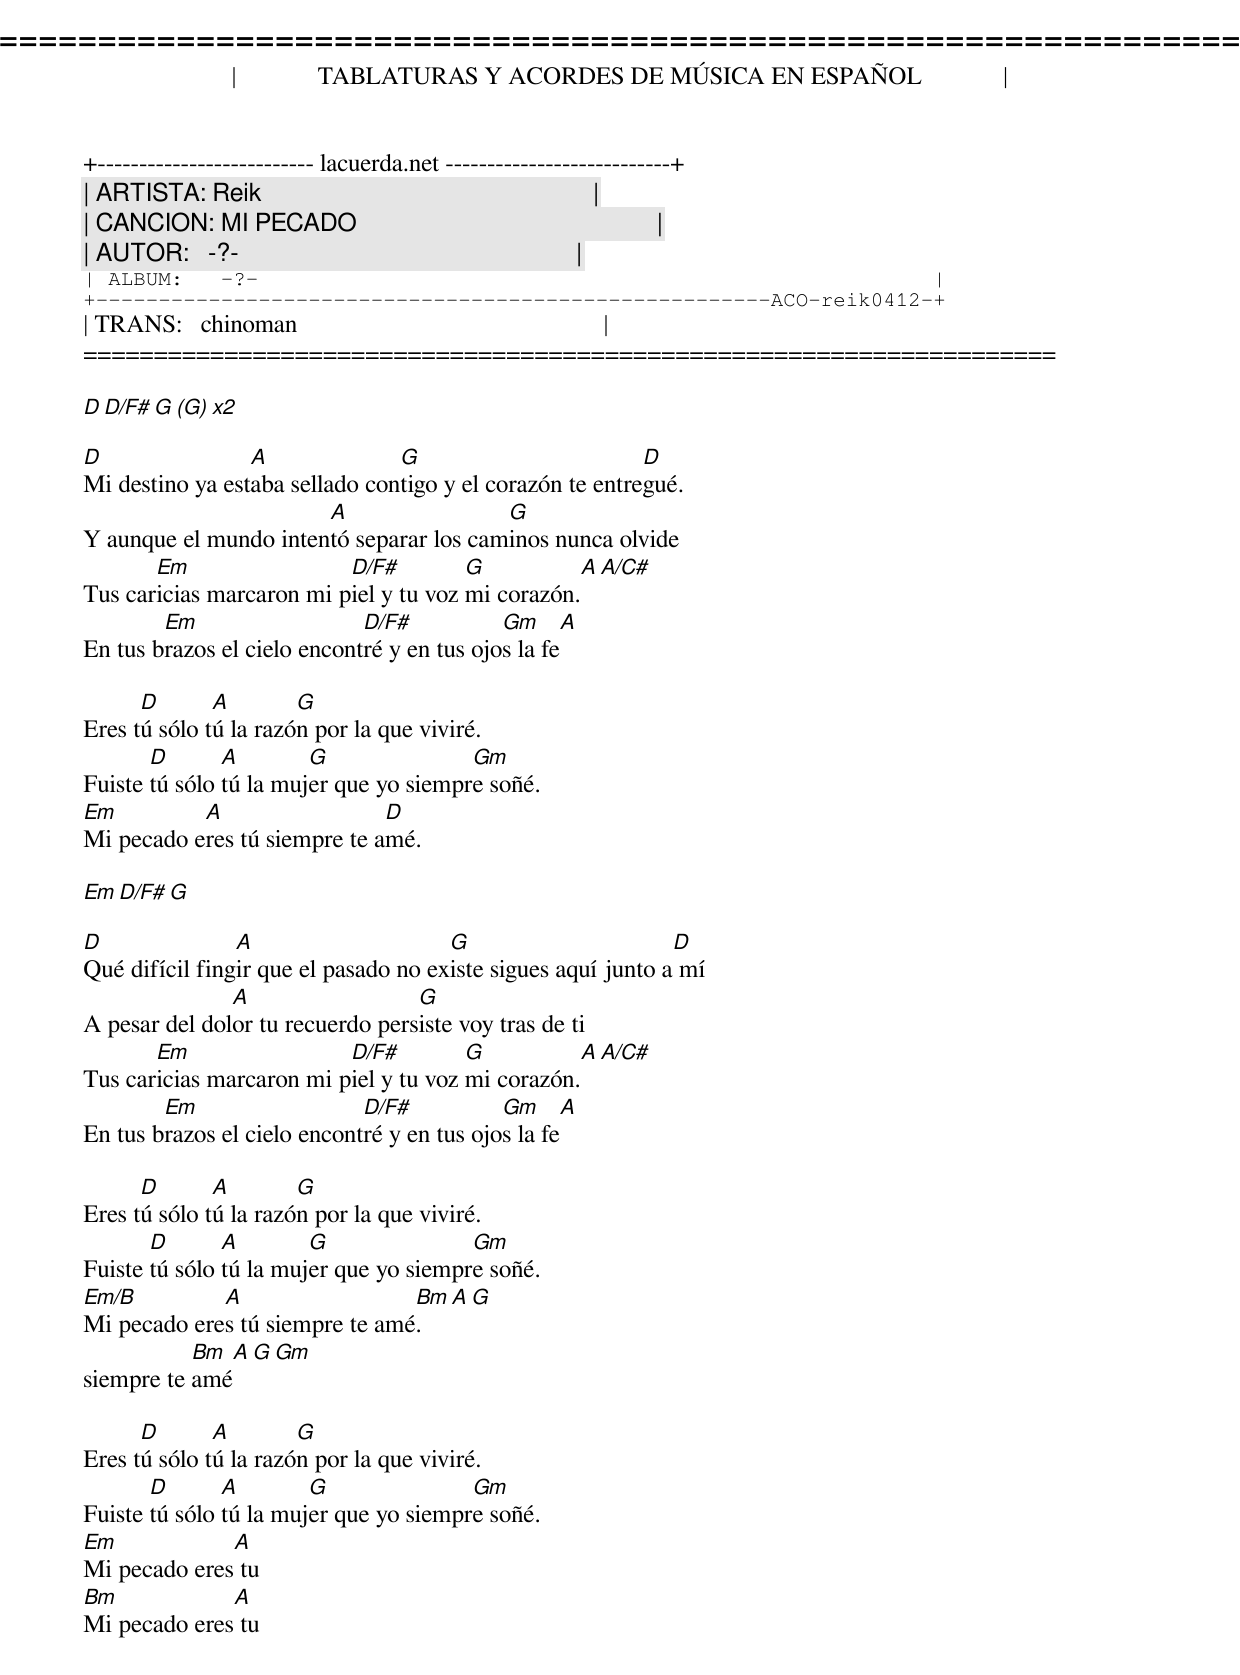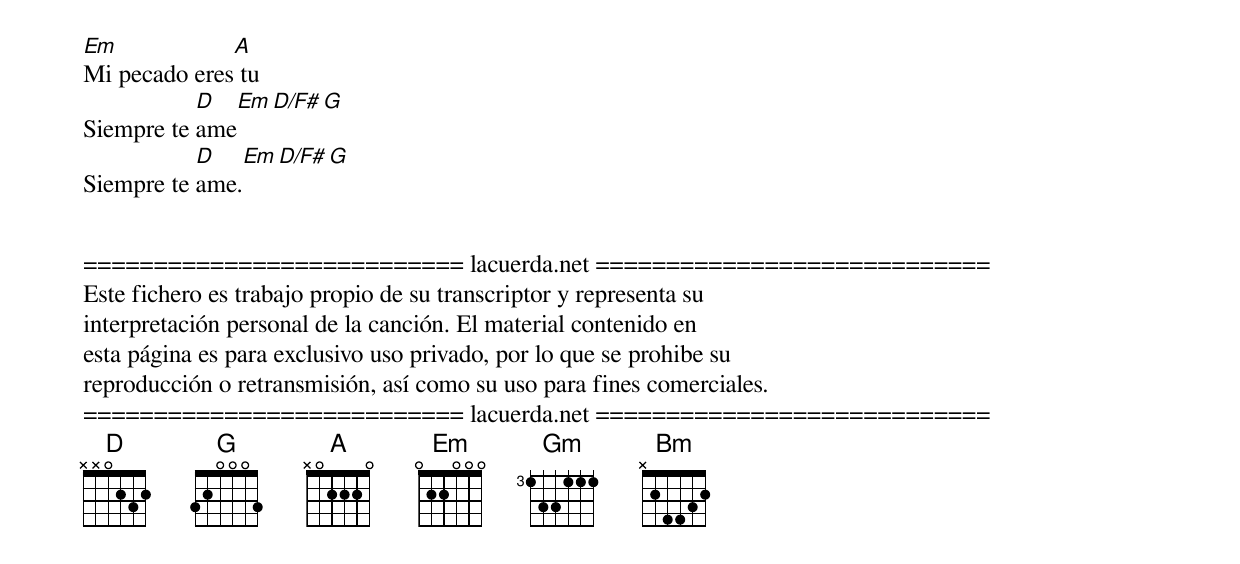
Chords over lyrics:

=====================================================================
|             TABLATURAS Y ACORDES DE MÚSICA EN ESPAÑOL             |
+-------------------------- lacuerda.net ---------------------------+
| ARTISTA: Reik                                                     |
| CANCION: MI PECADO                                                |
| AUTOR:   -?-                                                      |
| ALBUM:   -?-                                                      |
+------------------------------------------------------ACO-reik0412-+
| TRANS:   chinoman                                                 |
=====================================================================

D  D/F#  G  (G) x2

D                A              G                         D
Mi destino ya estaba sellado contigo y el corazón te entregué.
                       A                 G
Y aunque el mundo intentó separar los caminos nunca olvide
       Em                 D/F#         G          A  A/C#
Tus caricias marcaron mi piel y tu voz mi corazón.
        Em                   D/F#           Gm        A
En tus brazos el cielo encontré y en tus ojos la fe

      D       A        G
Eres tú sólo tú la razón por la que viviré.
       D       A        G               Gm
Fuiste tú sólo tú la mujer que yo siempre soñé.
Em         A                  D
Mi pecado eres tú siempre te amé.

Em  D/F#  G

D               A                     G                       D
Qué difícil fingir que el pasado no existe sigues aquí junto a mí
               A                  G
A pesar del dolor tu recuerdo persiste voy tras de ti
       Em                 D/F#         G          A  A/C#
Tus caricias marcaron mi piel y tu voz mi corazón.
        Em                   D/F#           Gm        A
En tus brazos el cielo encontré y en tus ojos la fe

      D       A        G
Eres tú sólo tú la razón por la que viviré.
       D       A        G               Gm
Fuiste tú sólo tú la mujer que yo siempre soñé.
Em/B         A                  Bm  A  G
Mi pecado eres tú siempre te amé.
           Bm   A   G   Gm
siempre te amé

      D       A        G
Eres tú sólo tú la razón por la que viviré.
       D       A        G               Gm
Fuiste tú sólo tú la mujer que yo siempre soñé.
Em            A
Mi pecado eres tu
Bm            A
Mi pecado eres tu
Em            A
Mi pecado eres tu
           D   Em  D/F#  G
Siempre te ame
           D   Em  D/F#  G
Siempre te ame.


=========================== lacuerda.net ============================
Este fichero es trabajo propio de su transcriptor y representa su
interpretación personal de la canción. El material contenido en
esta página es para exclusivo uso privado, por lo que se prohibe su
reproducción o retransmisión, así como su uso para fines comerciales.
=========================== lacuerda.net ============================
